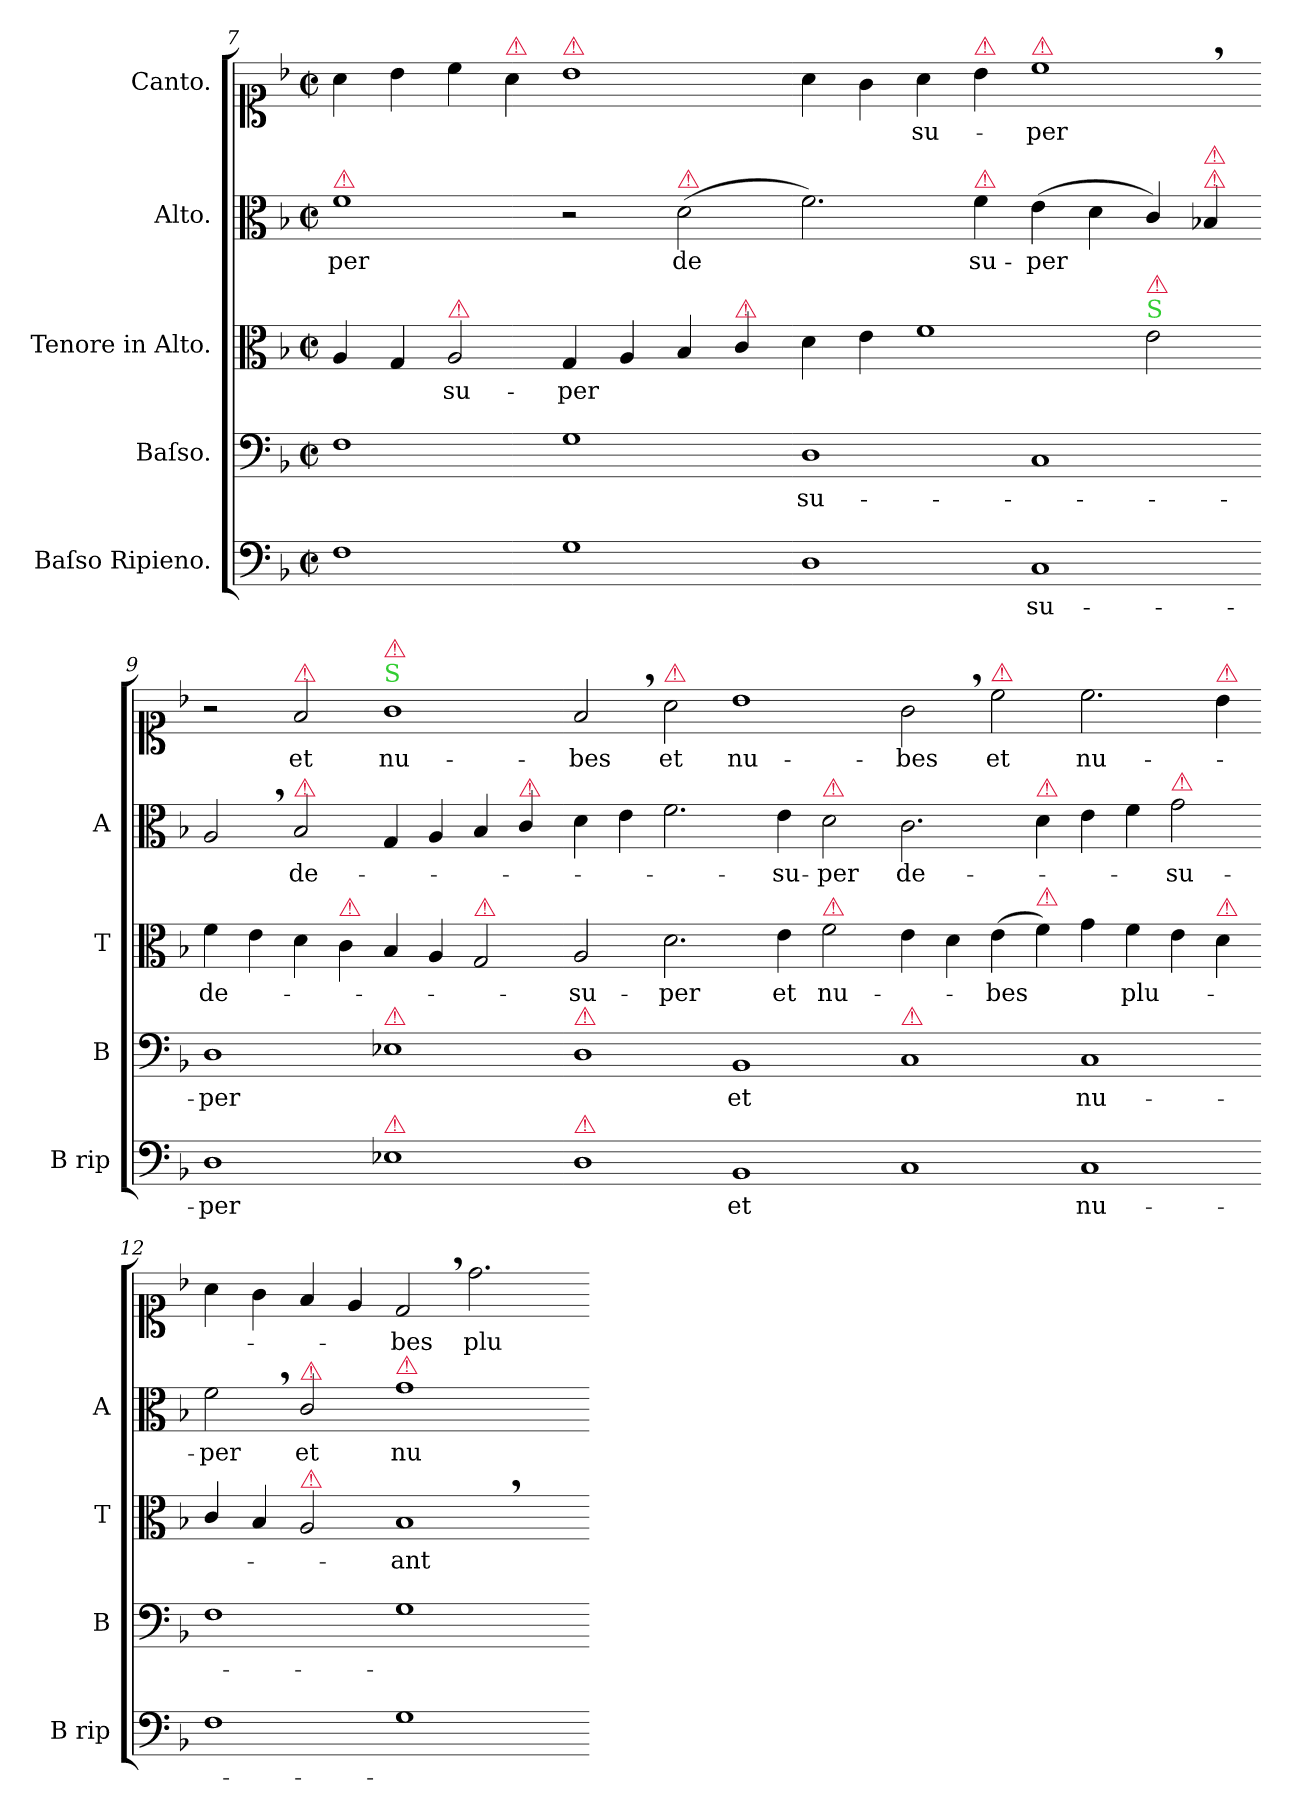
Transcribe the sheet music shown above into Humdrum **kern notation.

**kern	**text	**kern	**text	**kern	**text	**kern	**text	**kern	**text
*part5	*part5	*part4	*part4	*part3	*part3	*part2	*part2	*part1	*part1
*staff5	*staff5	*staff4	*staff4	*staff3	*staff3	*staff2	*staff2	*staff1	*staff1
*I"Baſso Ripieno.	*	*I"Baſso.	*	*I"Tenore in Alto.	*	*I"Alto.	*	*I"Canto.	*
*I'B rip	*	*I'B	*	*I'T	*	*I'A	*	*	*
*clefF4	*	*clefF4	*	*clefC3	*	*clefC3	*	*clefC1	*
*k[b-]	*	*k[b-]	*	*k[b-]	*	*k[b-]	*	*k[b-]	*
*M1/2	*	*M1/2	*	*M1/2	*	*M1/2	*	*M1/2	*
*met(c|)	*	*met(c|)	*	*met(c|)	*	*met(c|)	*	*met(c|)	*
=7	=7	=7	=7	=7	=7	=7	=7	=7	=7
!	!	!	!	!	!	!LO:TX:a:color=crimson:t=⚠	!	!	!
1F	.	1F	.	4A/	.	1f	-per	4a\	.
.	.	.	.	4G/	.	.	.	4b-\	.
!	!	!	!	!LO:TX:a:color=crimson:t=⚠	!	!	!	!	!
.	.	.	.	2A/	-su-	.	.	4cc\	.
!	!	!	!	!	!	!	!	!LO:TX:a:color=crimson:t=⚠	!
.	.	.	.	.	.	.	.	4a\	.
!	!	!	!	!	!	!	!	!LO:TX:a:color=crimson:t=⚠	!
1G	.	1G	.	4G/	-per	2r	.	1b-	.
.	.	.	.	4A/	.	.	.	.	.
!	!	!	!	!	!	!LO:TX:a:color=crimson:t=⚠	!	!	!
.	.	.	.	4B-/	.	(>2d\	de	.	.
!	!	!	!	!LO:TX:a:color=crimson:t=⚠	!	!	!	!	!
.	.	.	.	4c/	.	.	.	.	.
=8-	=8-	=8-	=8-	=8-	=8-	=8-	=8-	=8-	=8-
1D	.	1D	-su-	4d\	.	2.f\)	.	4a\	.
.	.	.	.	4e\	.	.	.	4g\	.
.	.	.	.	1f\	.	.	.	4a\	su-
!	!	!	!	!	!	!	!	!LO:TX:a:color=crimson:t=⚠	!
!	!	!	!	!	!	!LO:TX:a:color=crimson:t=⚠	!	!	!
.	.	.	.	.	.	4f\	su-	4b-\	.
!	!	!	!	!	!	!	!	!LO:TX:a:color=crimson:t=⚠	!
1C	-su-	1C	.	.	.	(>4e\	-per	1cc,	-per
.	.	.	.	.	.	4d\	.	.	.
!	!	!	!	!LO:TX:a:color=limegreen:t=S	!	!	!	!	!
!	!	!	!	!LO:TX:a:color=crimson:t=⚠	!	!	!	!	!
.	.	.	.	2e\	.	4c/)	.	.	.
!	!	!	!	!	!	!LO:TX:a:color=crimson:t=⚠	!	!	!
!	!	!	!	!	!	!LO:TX:a:color=crimson:t=⚠	!	!	!
.	.	.	.	.	.	4B-X/	.	.	.
=9-	=9-	=9-	=9-	=9-	=9-	=9-	=9-	=9-	=9-
1D	-per	1D	-per	4f\	de-	2A,/	.	2r	.
.	.	.	.	4e\	.	.	.	.	.
!	!	!	!	!	!	!	!	!LO:TX:a:color=crimson:t=⚠	!
!	!	!	!	!	!	!LO:TX:a:color=crimson:t=⚠	!	!	!
.	.	.	.	4d\	.	2B-/	de-	2f/	et
!	!	!	!	!LO:TX:a:color=crimson:t=⚠	!	!	!	!	!
.	.	.	.	4c\	.	.	.	.	.
!	!	!	!	!	!	!	!	!LO:TX:a:color=limegreen:t=S	!
!	!	!	!	!	!	!	!	!LO:TX:a:color=crimson:t=⚠	!
!	!	!LO:TX:a:color=crimson:t=⚠	!	!	!	!	!	!	!
!LO:TX:a:color=crimson:t=⚠	!	!	!	!	!	!	!	!	!
1E-X	.	1E-X	.	4B-/	.	4G/	.	1g	nu-
.	.	.	.	4A/	.	4A/	.	.	.
!	!	!	!	!LO:TX:a:color=crimson:t=⚠	!	!	!	!	!
.	.	.	.	2G/	.	4B-/	.	.	.
!	!	!	!	!	!	!LO:TX:a:color=crimson:t=⚠	!	!	!
.	.	.	.	.	.	4c/	.	.	.
=10-	=10-	=10-	=10-	=10-	=10-	=10-	=10-	=10-	=10-
!	!	!LO:TX:a:color=crimson:t=⚠	!	!	!	!	!	!	!
!LO:TX:a:color=crimson:t=⚠	!	!	!	!	!	!	!	!	!
1D	.	1D	.	2A/	-su-	4d\	.	2f,/	-bes
.	.	.	.	.	.	4e\	.	.	.
!	!	!	!	!	!	!	!	!LO:TX:a:color=crimson:t=⚠	!
!	!	!	!	!	!	!	!	!	!LO:LY:i
.	.	.	.	2.d\	-per	2.f\	.	2a\	et
!	!	!	!	!	!	!	!	!	!LO:LY:i
1BB-	et	1BB-	et	.	.	.	.	1b-	nu-
.	.	.	.	4e\	et	4e\	-su-	.	.
!	!	!	!	!	!	!LO:TX:a:color=crimson:t=⚠	!	!	!
!	!	!	!	!LO:TX:a:color=crimson:t=⚠	!	!	!	!	!
.	.	.	.	2f\	nu-	2d\	-per	.	.
=11-	=11-	=11-	=11-	=11-	=11-	=11-	=11-	=11-	=11-
!	!	!LO:TX:a:color=crimson:t=⚠	!	!	!	!	!	!	!
!	!	!	!	!	!	!	!	!	!LO:LY:i
1C	.	1C	.	4e\	.	2.c\	de-	2g,\	-bes
.	.	.	.	4d\	.	.	.	.	.
!	!	!	!	!	!	!	!	!LO:TX:a:color=crimson:t=⚠	!
.	.	.	.	(>4e\	-bes	.	.	2cc\	et
!	!	!	!	!	!	!LO:TX:a:color=crimson:t=⚠	!	!	!
!	!	!	!	!LO:TX:a:color=crimson:t=⚠	!	!	!	!	!
.	.	.	.	4f\)	.	4d\	.	.	.
1C	nu-	1C	nu-	4g\	.	4e\	.	2.cc\	nu-
.	.	.	.	4f\	plu-	4f\	.	.	.
!	!	!	!	!	!	!LO:TX:a:color=crimson:t=⚠	!	!	!
.	.	.	.	4e\	.	2g\	-su-	.	.
!	!	!	!	!	!	!	!	!LO:TX:a:color=crimson:t=⚠	!
!	!	!	!	!LO:TX:a:color=crimson:t=⚠	!	!	!	!	!
.	.	.	.	4d\	.	.	.	4b-\	.
=12-	=12-	=12-	=12-	=12-	=12-	=12-	=12-	=12-	=12-
1F	.	1F	.	4c/	.	2f,\	-per	4a\	.
.	.	.	.	4B-/	.	.	.	4g\	.
!	!	!	!	!	!	!LO:TX:a:color=crimson:t=⚠	!	!	!
!	!	!	!	!LO:TX:a:color=crimson:t=⚠	!	!	!	!	!
.	.	.	.	2A/	.	2c/	et	4f/	.
.	.	.	.	.	.	.	.	4e/	.
!	!	!	!	!	!	!LO:TX:a:color=crimson:t=⚠	!	!	!
1G	.	1G	.	1B-,	-ant	1g	nu-	2d,/	-bes
.	.	.	.	.	.	.	.	2.dd\	plu-
4ryy	.	4ryy	.	4ryy	.	4ryy	.	.	.
=-	=-	=-	=-	=-	=-	=-	=-	=-	=-
*-	*-	*-	*-	*-	*-	*-	*-	*-	*-
